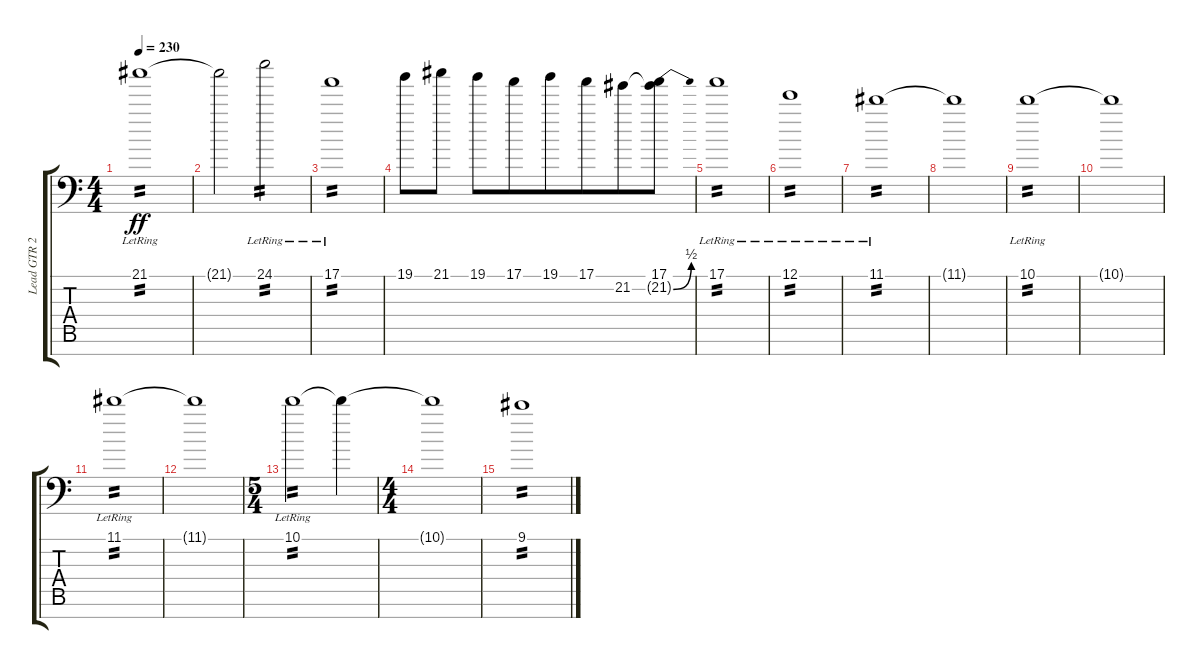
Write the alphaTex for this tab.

\track ("Lead GTR 2" "Lead GTR 2") {instrument overdrivenguitar}
\staff {score tabs}
\tuning (E4 B3 G3 D3 A2 E2 A1) {hide}
\ts (4 4)
\tempo 230
\clef f4
\ks c
21.1{lr}.1{tp 2 dy ff} |
21.1{t}.2{beam merge} 24.1{lr}.2{tp 2} |
17.1{lr}.1{tp 2} |
19.1.8{beam merge} 21.1.8 19.1.8 17.1.8{beam merge} 19.1.8 17.1.8{beam merge} 21.2.8 (17.1 21.2{be (bend 0 0 60 2) t}).8 |
17.1{lr}.1{tp 2} |
12.1{lr}.1{tp 2} |
11.1{lr}.1{tp 2} |
11.1{t}.1 |
10.1{lr}.1{tp 2} |
10.1{t}.1 |
11.1{lr}.1{tp 2} |
11.1{t}.1 |
\ts (5 4)
10.1{lr}.1{tp 2 beam merge} 10.1{t}.4 |
\ts (4 4)
10.1{t}.1 |
9.1.1{tp 2}
